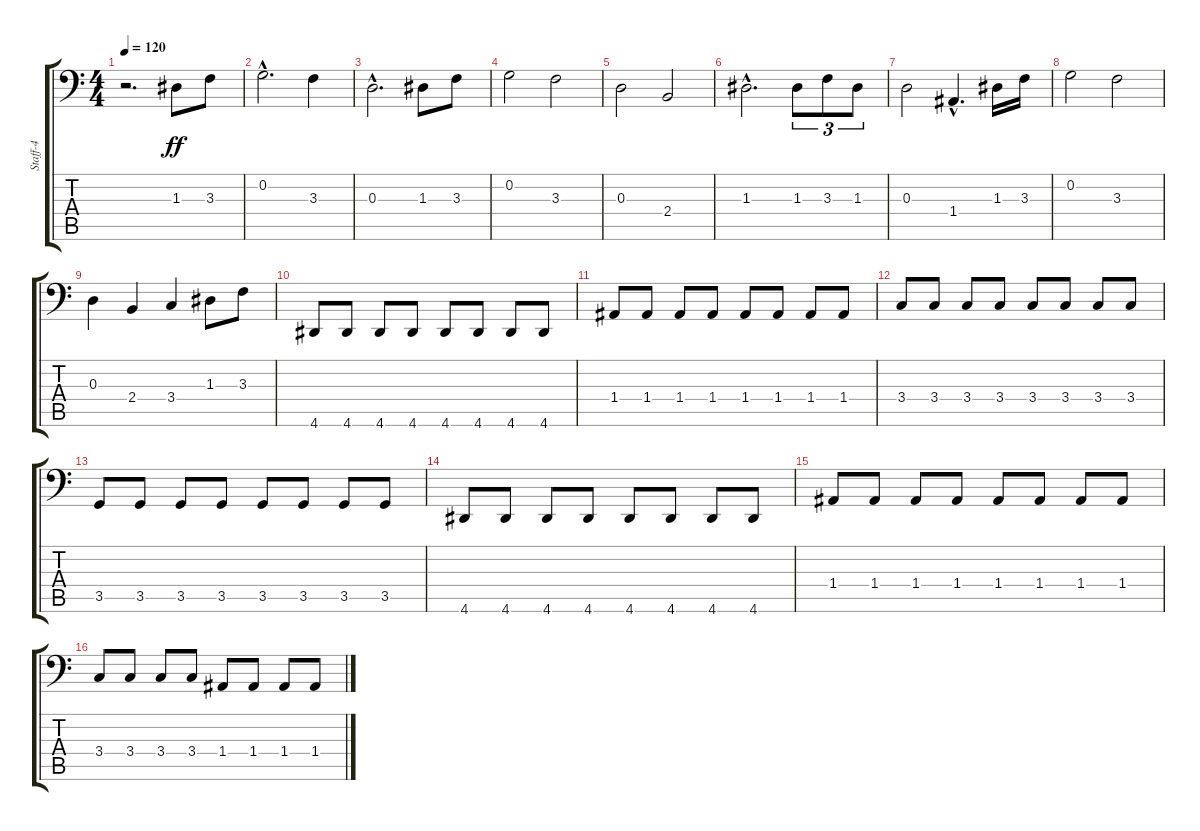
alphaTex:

\track ("Staff-4" "Staff-4") {instrument electricbassfinger}
\staff {score tabs}
\tuning (C3 G2 D2 A1 E1 B0) {hide}
\ts (4 4)
\tempo 120
\clef f4
\ks c
r.2{d dy ff instrument electricbassfinger} 1.3.8 3.3.8 |
0.2{hac}.2{d} 3.3.4 |
0.3{hac}.2{d} 1.3.8 3.3.8 |
0.2.2 3.3.2 |
0.3.2 2.4.2 |
1.3{hac}.2{d} 1.3.8{tu (3 2)} 3.3.8{tu (3 2)} 1.3.8{tu (3 2)} |
0.3.2 1.4{hac}.4{d} 1.3.16 3.3.16 |
0.2.2 3.3.2 |
0.3.4 2.4.4 3.4.4 1.3.8 3.3.8 |
4.6.8 4.6.8 4.6.8 4.6.8 4.6.8 4.6.8 4.6.8 4.6.8 |
1.4.8 1.4.8 1.4.8 1.4.8 1.4.8 1.4.8 1.4.8 1.4.8 |
3.4.8 3.4.8 3.4.8 3.4.8 3.4.8 3.4.8 3.4.8 3.4.8 |
3.5.8 3.5.8 3.5.8 3.5.8 3.5.8 3.5.8 3.5.8 3.5.8 |
4.6.8 4.6.8 4.6.8 4.6.8 4.6.8 4.6.8 4.6.8 4.6.8 |
1.4.8 1.4.8 1.4.8 1.4.8 1.4.8 1.4.8 1.4.8 1.4.8 |
3.4.8 3.4.8 3.4.8 3.4.8 1.4.8 1.4.8 1.4.8 1.4.8
